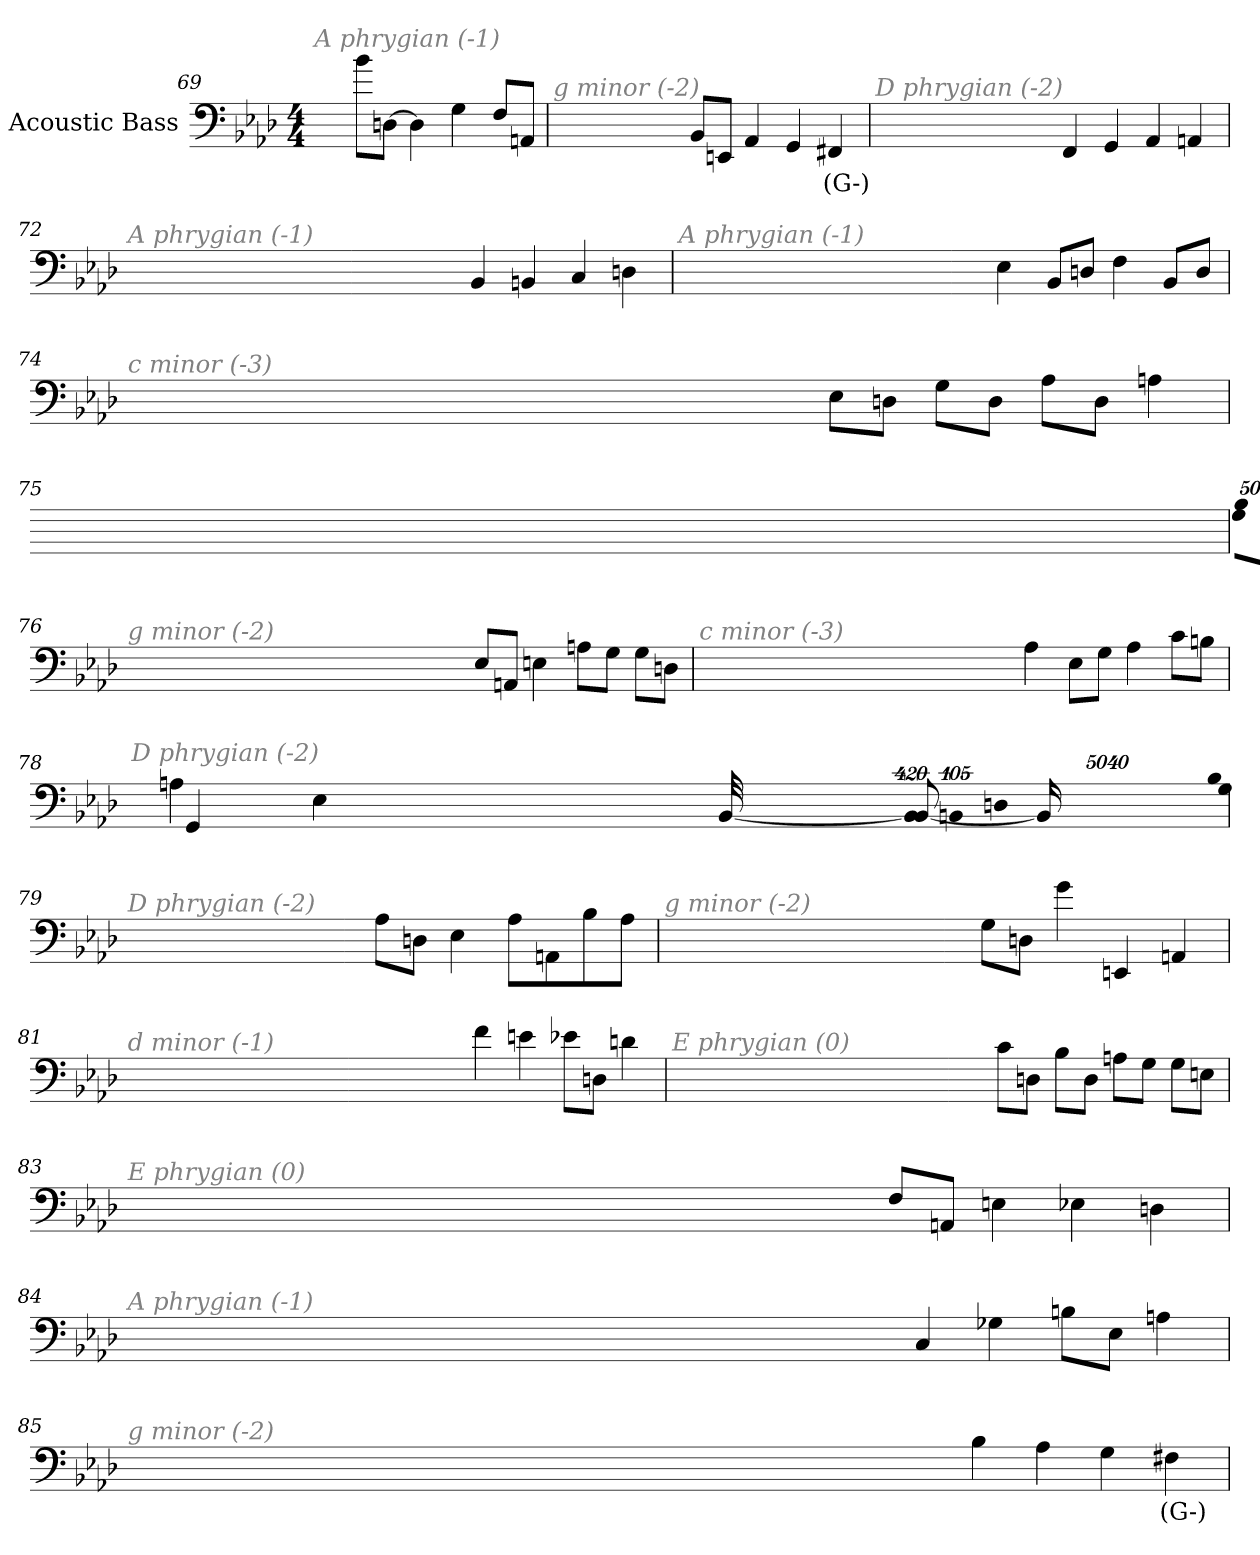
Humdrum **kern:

**kern	**text
*part1	*part1
*staff1	*staff1
*I"Acoustic Bass	*
*clefF4	*
*ITrd7c12	*
*k[b-e-a-d-]	*
*A-:	*
*M4/4	*
=69	=69
!LO:TX:i:color=#808080:t=A phrygian (-1)	!
8B-L	.
[8DDnJ	.
4DD]	.
4GG	.
8FFL	.
8AAAnJ	.
=70	=70
!LO:TX:i:color=#808080:t=g minor (-2)	!
8BBB-L	.
8EEEnJ	.
4AAA-	.
4GGG	.
4FFF#Xi	(G-)
=71	=71
!LO:TX:i:color=#808080:t=D phrygian (-2)	!
4FFF	.
4GGG	.
4AAA-	.
4AAAn	.
=72	=72
!LO:TX:i:color=#808080:t=A phrygian (-1)	!
4BBB-	.
4BBBn	.
4CC	.
4DDn	.
=73	=73
!LO:TX:i:color=#808080:t=A phrygian (-1)	!
4EE-	.
8BBB-L	.
8DDnJ	.
4FF	.
8BBB-L	.
8DDJ	.
=74	=74
!LO:TX:i:color=#808080:t=c minor (-3)	!
8EE-L	.
8DDnJ	.
8GGL	.
8DDJ	.
8AA-L	.
8DDJ	.
4AAn	.
=75	=75
!LO:TX:i:color=#808080:t=g minor (-2)	!
!LO:N:vis=8	!
40320%3347BB-L	.
!LO:N:vis=8	!
40320%3347GG	.
!LO:N:vis=8	!
40320%3347DDnJ	.
!LO:N:vis=1024	!
[13440%13BBB-	.
8BBB-_	.
16BBB-_	.
32BBB-_	.
!LO:N:vis=1024%31	!
13440%407BBB-]	.
4CC	.
8CC#XiL	(D-)
8DDnJ	.
=76	=76
!LO:TX:i:color=#808080:t=g minor (-2)	!
8EE-L	.
8AAAnJ	.
4EEn	.
8AAnL	.
8GGJ	.
8GGL	.
8DDnJ	.
=77	=77
!LO:TX:i:color=#808080:t=c minor (-3)	!
4AA-	.
8EE-L	.
8GGJ	.
4AA-	.
8CL	.
8BBnJ	.
=78	=78
!LO:TX:i:color=#808080:t=D phrygian (-2)	!
!LO:N:vis=8	!
40320%3347BB-L	.
!LO:N:vis=8	!
40320%3347GG	.
!LO:N:vis=8	!
40320%3347DDnJ	.
!LO:N:vis=1024	!
[13440%13BBBn	.
8BBB_	.
16BBB_	.
32BBB_	.
!LO:N:vis=1024%31	!
13440%407BBB]	.
4GGG	.
8EE-L	.
8AAnJ	.
=79	=79
!LO:TX:i:color=#808080:t=D phrygian (-2)	!
8AA-L	.
8DDnJ	.
4EE-	.
8AA-L	.
8AAAn	.
8BB-	.
8AA-J	.
=80	=80
!LO:TX:i:color=#808080:t=g minor (-2)	!
8GGL	.
8DDnJ	.
4G	.
4EEEn	.
4AAAn	.
=81	=81
!LO:TX:i:color=#808080:t=d minor (-1)	!
4F	.
4En	.
8E-XL	.
8DDnJ	.
4Dn	.
=82	=82
!LO:TX:i:color=#808080:t=E phrygian (0)	!
8CL	.
8DDnJ	.
8BB-L	.
8DDJ	.
8AAnL	.
8GGJ	.
8GGL	.
8EEnJ	.
=83	=83
!LO:TX:i:color=#808080:t=E phrygian (0)	!
8FFL	.
8AAAnJ	.
4EEn	.
4EE-X	.
4DDn	.
=84	=84
!LO:TX:i:color=#808080:t=A phrygian (-1)	!
4CC	.
4GG-X	.
8BBnL	.
8EE-J	.
4AAn	.
=85	=85
!LO:TX:i:color=#808080:t=g minor (-2)	!
4BB-	.
4AA-	.
4GG	.
4FF#Xi	(G-)
=	=
*-	*-
